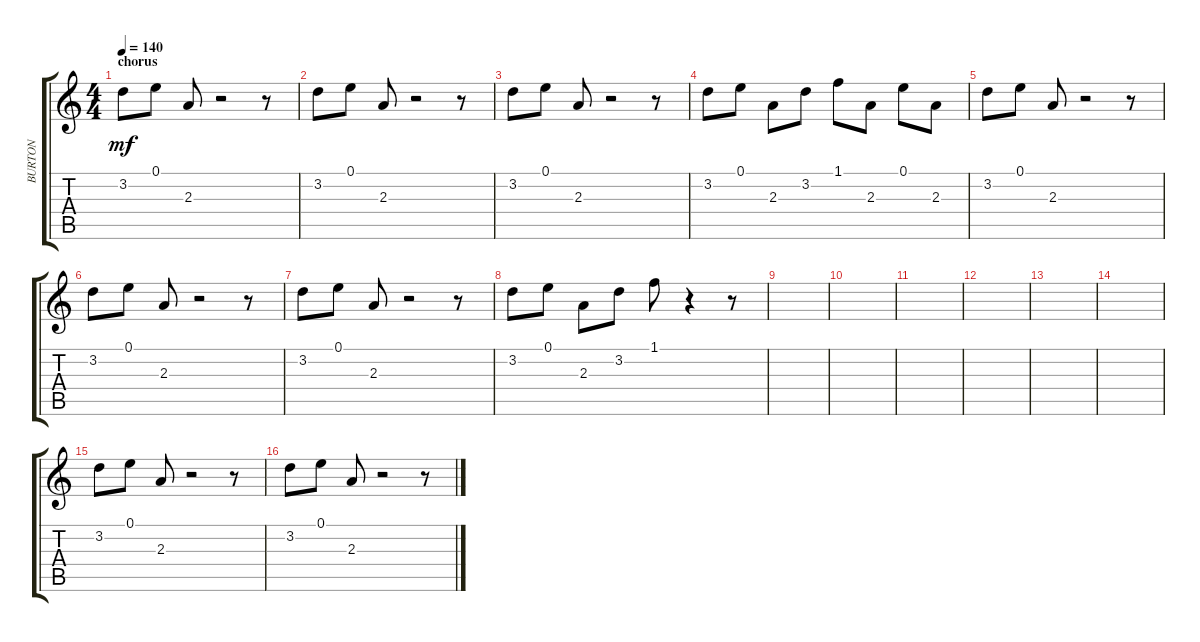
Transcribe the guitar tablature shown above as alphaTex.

\track ("BURTON" "BURTON") {instrument electricguitarjazz}
\staff {score tabs}
\tuning (E4 B3 G3 D3 A2 E2) {hide}
\ts (4 4)
\section ("" "chorus")
\tempo 140
\clef g2
\ks c
3.2.8{dy mf} 0.1.8 2.3.8 r.2 r.8 |
3.2.8 0.1.8 2.3.8 r.2 r.8 |
3.2.8 0.1.8 2.3.8 r.2 r.8 |
3.2.8 0.1.8 2.3.8 3.2.8 1.1.8 2.3.8 0.1.8 2.3.8 |
3.2.8 0.1.8 2.3.8 r.2 r.8 |
3.2.8 0.1.8 2.3.8 r.2 r.8 |
3.2.8 0.1.8 2.3.8 r.2 r.8 |
3.2.8 0.1.8 2.3.8 3.2.8 1.1.8 r.4 r.8 |
|
|
|
|
|
|
3.2.8 0.1.8 2.3.8 r.2 r.8 |
3.2.8 0.1.8 2.3.8 r.2 r.8
